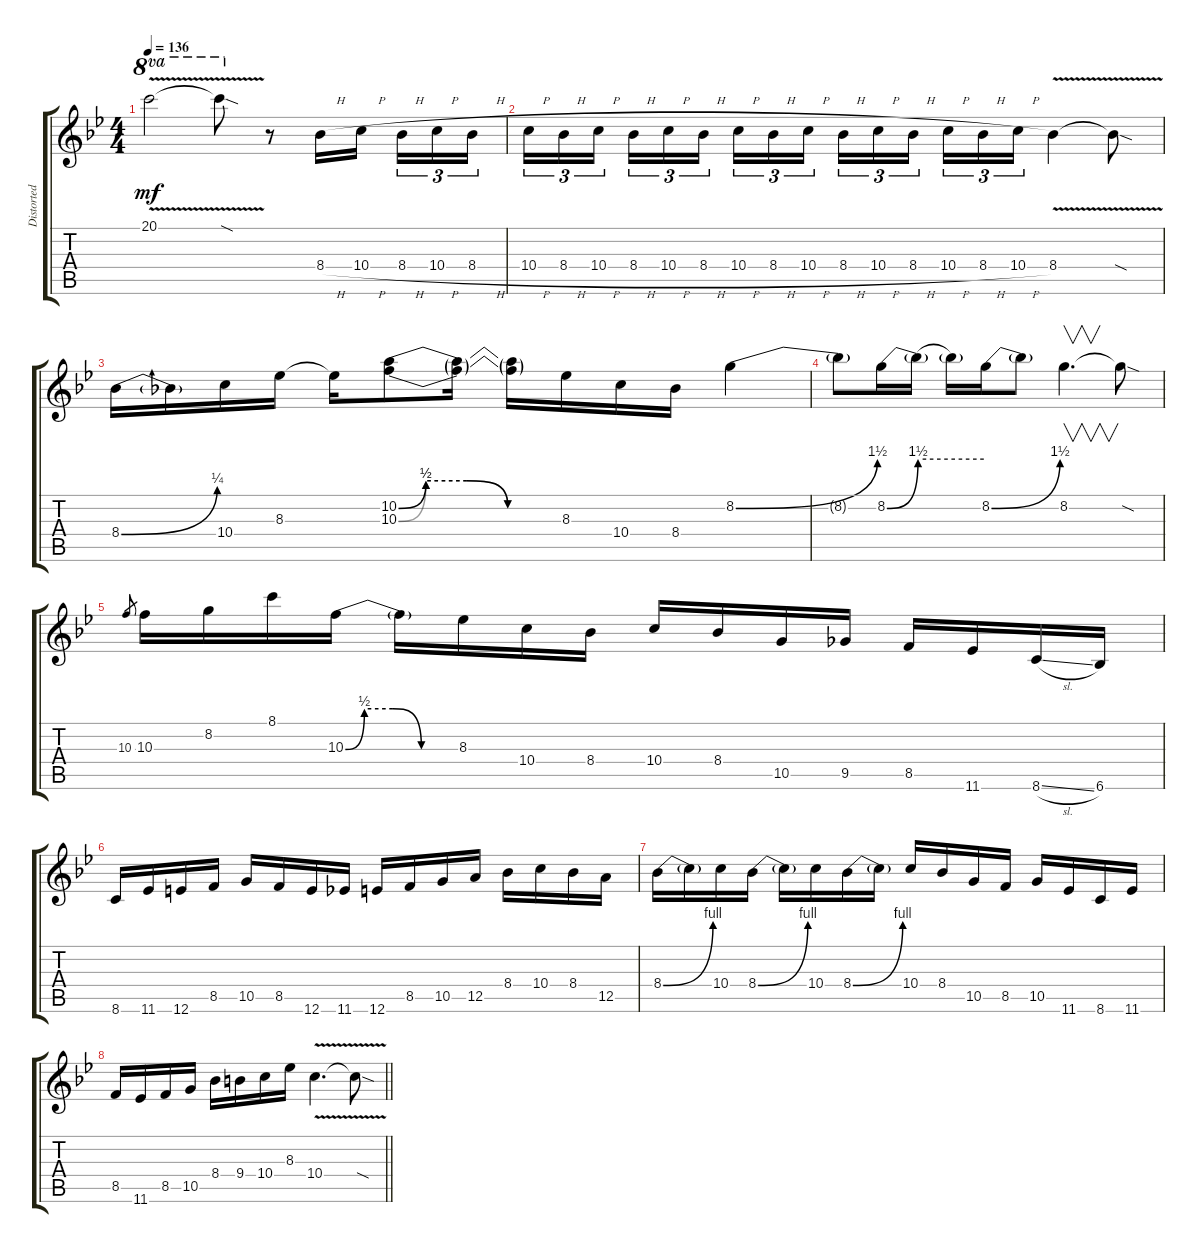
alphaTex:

\track ("Distorted [Left]" "Distorted ") {mute instrument overdrivenguitar}
\staff {score tabs}
\tuning (E4 B3 G3 D3 A2 E2) {hide}
\ts (4 4)
\tempo 136
\clef g2
\ks bb
20.1{v}.2{ot 8va dy mf} 20.1{sod t}.8{ot 8va} r.8 8.4{h}.16 10.4{h}.16{beam splitsecondary} 8.4{h}.16{tu (3 2)} 10.4{h}.16{tu (3 2)} 8.4{h}.16{tu (3 2)} |
10.4{h}.16{tu (3 2)} 8.4{h}.16{tu (3 2)} 10.4{h}.16{tu (3 2) beam splitsecondary} 8.4{h}.16{tu (3 2)} 10.4{h}.16{tu (3 2)} 8.4{h}.16{tu (3 2)} 10.4{h}.16{tu (3 2)} 8.4{h}.16{tu (3 2)} 10.4{h}.16{tu (3 2) beam splitsecondary} 8.4{h}.16{tu (3 2)} 10.4{h}.16{tu (3 2)} 8.4{h}.16{tu (3 2)} 10.4{h}.16{tu (3 2)} 8.4{h}.16{tu (3 2)} 10.4{h}.16{tu (3 2)} 8.4{v}.4 8.4{sod t}.8 |
8.4{be (bend 0 0 60 1)}.16 8.4{t}.16 10.4.16 8.3.16 8.3{t}.16 (10.2{be (custom 0 0 10 2 25 2 40 0 60 0)} 10.3{be (custom 0 0 10 2 25 2 40 0 60 0)}).8 (10.2{t} 10.3{t}).16 (10.2{t} 10.3{t}).16 8.3.16 10.4.16 8.4.16 8.2{be (bend 0 0 60 6)}.4 |
8.2{t}.8 8.2{be (bend 0 0 60 6)}.16 8.2{be (hold 0 6 60 6) t}.16 8.2{t}.16 8.2{be (bend 0 0 60 6)}.16 8.2{t}.8 8.2.4{v d} 8.2{sod t}.8 |
10.3.8{gr} 10.3.16 8.2.16 8.1.16 10.3{be (custom 0 0 10 2 25 2 40 0 60 0)}.16 10.3{t}.16 8.3.16 10.4.16 8.4.16 10.4.16 8.4.16 10.5.16 9.5.16 8.5.16 11.6.16 8.6{sl}.16 6.6.16 |
8.6.16 11.6.16 12.6.16 8.5.16 10.5.16 8.5.16 12.6.16 11.6.16 12.6.16 8.5.16 10.5.16 12.5.16 8.4.16 10.4.16 8.4.16 12.5.16 |
8.4{be (bend 0 0 60 4)}.16 8.4{t}.16 10.4.16 8.4{be (bend 0 0 60 4)}.16 8.4{t}.16 10.4.16 8.4{be (bend 0 0 60 4)}.16 8.4{t}.16 10.4.16 8.4.16 10.5.16 8.5.16 10.5.16 11.6.16 8.6.16 11.6.16 |
\barLineRight lightlight
8.5.16 11.6.16 8.5.16 10.5.16 8.4.16 9.4.16 10.4.16 8.3.16 10.4{v}.4{d} 10.4{sod t}.8
